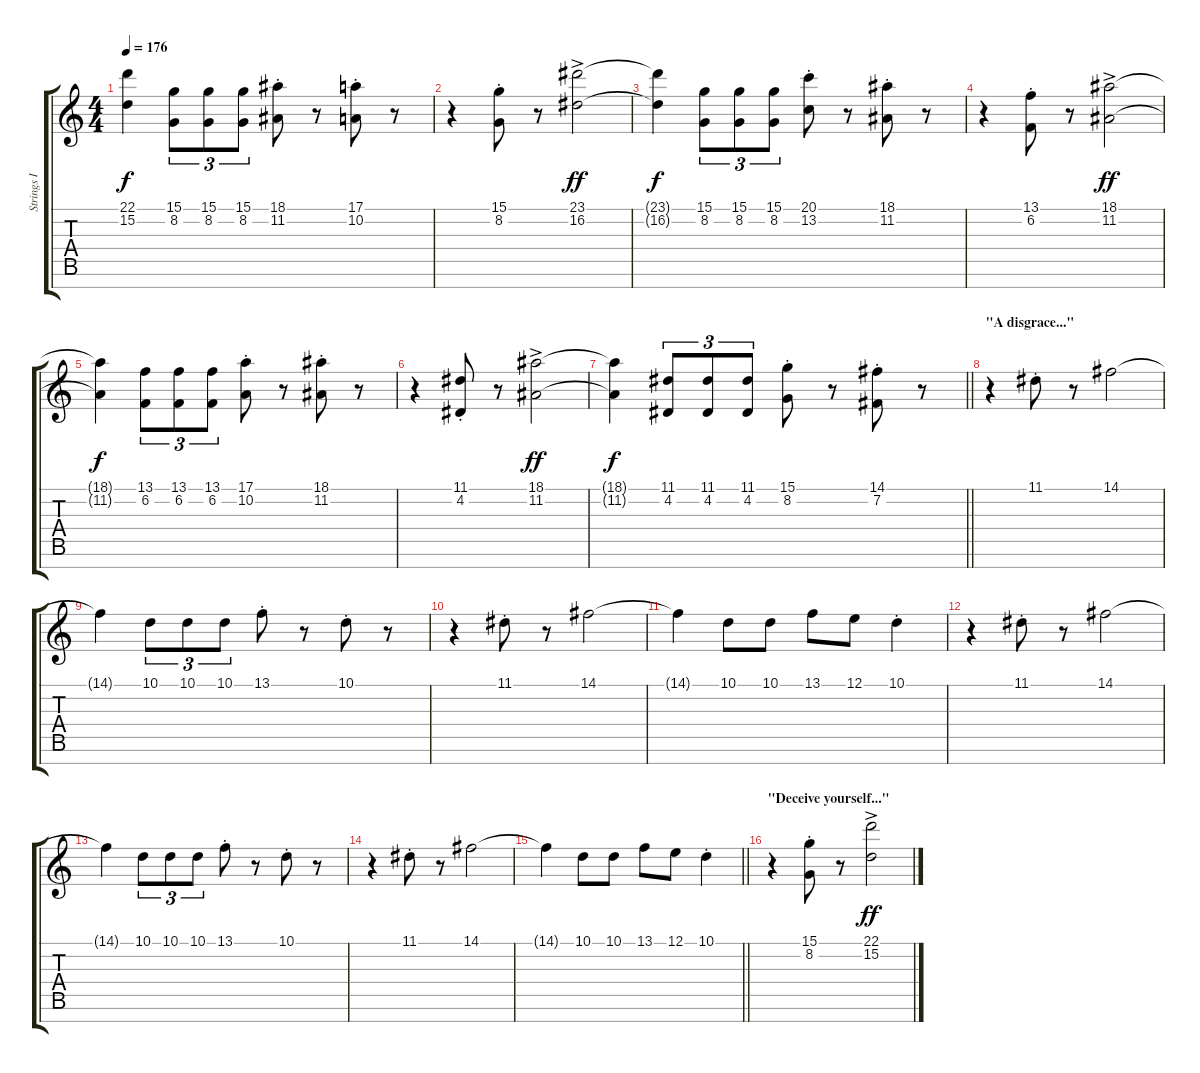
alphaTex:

\track ("Strings I" "Strings I") {instrument stringensemble1}
\staff {score tabs}
\tuning (E4 B3 G3 D3 A2 E2 B1) {hide}
\ts (4 4)
\tempo 176
\clef g2
\ks c
(22.1{t} 15.2{t}).4{dy f} (15.1 8.2).8{tu (3 2)} (15.1 8.2).8{tu (3 2)} (15.1 8.2).8{tu (3 2)} (18.1{st} 11.2{st}).8 r.8 (17.1{st} 10.2{st}).8 r.8 |
r.4 (15.1{st} 8.2{st}).8 r.8 (23.1{ac} 16.2{ac}).2{dy ff} |
(23.1{t} 16.2{t}).4{dy f} (15.1 8.2).8{tu (3 2)} (15.1 8.2).8{tu (3 2)} (15.1 8.2).8{tu (3 2)} (20.1{st} 13.2{st}).8 r.8 (18.1{st} 11.2{st}).8 r.8 |
r.4 (13.1{st} 6.2{st}).8 r.8 (18.1{ac} 11.2{ac}).2{dy ff} |
(18.1{t} 11.2{t}).4{dy f} (13.1 6.2).8{tu (3 2)} (13.1 6.2).8{tu (3 2)} (13.1 6.2).8{tu (3 2)} (17.1{st} 10.2{st}).8 r.8 (18.1{st} 11.2{st}).8 r.8 |
r.4 (11.1{st} 4.2{st}).8 r.8 (18.1{ac} 11.2{ac}).2{dy ff} |
\barLineRight lightlight
(18.1{t} 11.2{t}).4{dy f} (11.1 4.2).8{tu (3 2)} (11.1 4.2).8{tu (3 2)} (11.1 4.2).8{tu (3 2)} (15.1{st} 8.2{st}).8 r.8 (14.1{st} 7.2{st}).8 r.8 |
\section ("" "\"A disgrace...\"")
r.4 11.1{st}.8 r.8 14.1.2 |
14.1{t}.4 10.1.8{tu (3 2)} 10.1.8{tu (3 2)} 10.1.8{tu (3 2)} 13.1{st}.8 r.8 10.1{st}.8 r.8 |
r.4 11.1{st}.8 r.8 14.1.2 |
14.1{t}.4 10.1.8 10.1.8 13.1.8 12.1.8 10.1{st}.4 |
r.4 11.1{st}.8 r.8 14.1.2 |
14.1{t}.4 10.1.8{tu (3 2)} 10.1.8{tu (3 2)} 10.1.8{tu (3 2)} 13.1{st}.8 r.8 10.1{st}.8 r.8 |
r.4 11.1{st}.8 r.8 14.1.2 |
\barLineRight lightlight
14.1{t}.4 10.1.8 10.1.8 13.1.8 12.1.8 10.1{st}.4 |
\section ("" "\"Deceive yourself...\"")
r.4 (15.1{st} 8.2{st}).8 r.8 (22.1{ac} 15.2{ac}).2{dy ff}
